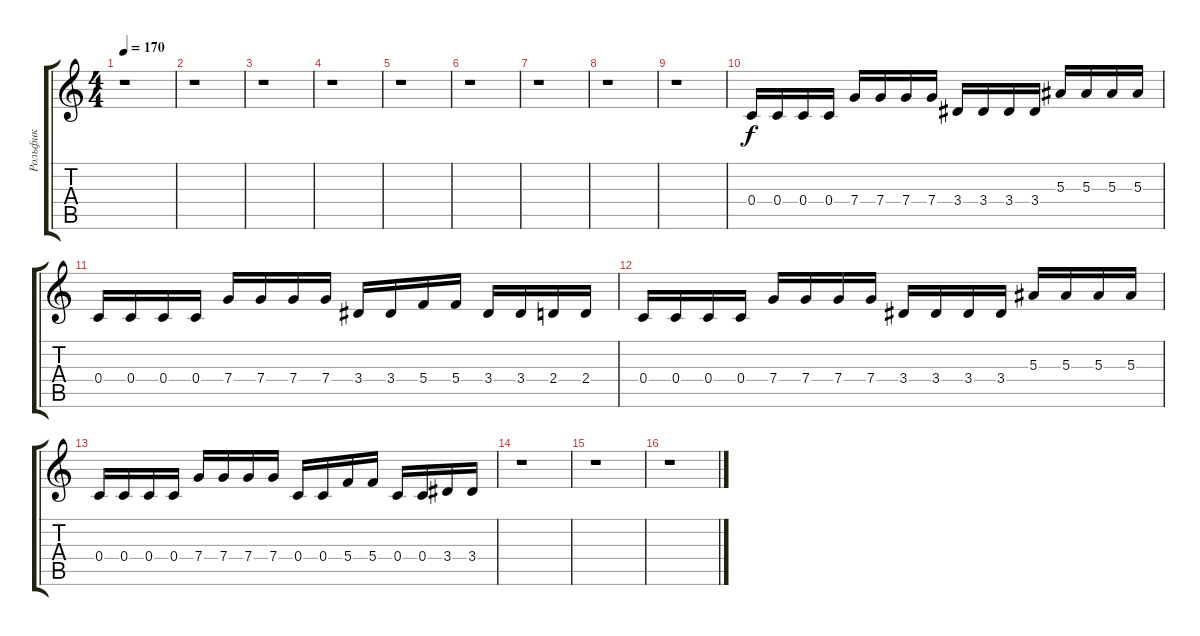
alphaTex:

\track ("Рольфик" "Рольфик") {instrument distortionguitar}
\staff {score tabs}
\tuning (D4 A3 F3 C3 G2 D2) {hide}
\ts (4 4)
\tempo 170
\clef g2
\ks c
r.1{dy f} |
r.1 |
r.1 |
r.1 |
r.1 |
r.1 |
r.1 |
r.1 |
r.1 |
0.4.16 0.4.16 0.4.16 0.4.16 7.4.16 7.4.16 7.4.16 7.4.16 3.4.16 3.4.16 3.4.16 3.4.16 5.3.16 5.3.16 5.3.16 5.3.16 |
0.4.16 0.4.16 0.4.16 0.4.16 7.4.16 7.4.16 7.4.16 7.4.16 3.4.16 3.4.16 5.4.16 5.4.16 3.4.16 3.4.16 2.4.16 2.4.16 |
0.4.16 0.4.16 0.4.16 0.4.16 7.4.16 7.4.16 7.4.16 7.4.16 3.4.16 3.4.16 3.4.16 3.4.16 5.3.16 5.3.16 5.3.16 5.3.16 |
0.4.16 0.4.16 0.4.16 0.4.16 7.4.16 7.4.16 7.4.16 7.4.16 0.4.16 0.4.16 5.4.16 5.4.16 0.4.16 0.4.16 3.4.16 3.4.16 |
r.1 |
r.1 |
r.1
